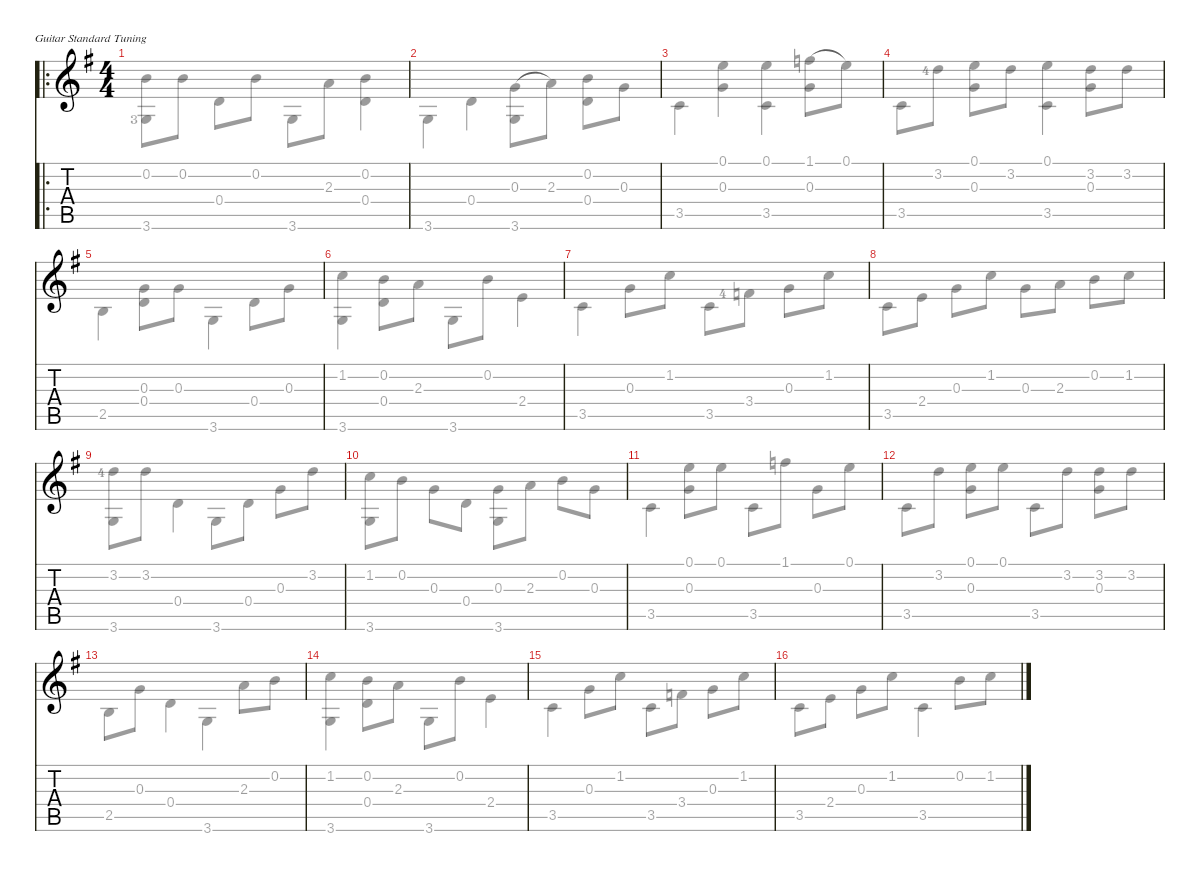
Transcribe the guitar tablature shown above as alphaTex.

\defaultSystemsLayout 4
\hideDynamics
\bracketExtendMode nobrackets
\singleTrackTrackNamePolicy hidden
\multiTrackTrackNamePolicy hidden
\firstSystemTrackNameMode fullname
\firstSystemTrackNameOrientation horizontal
\otherSystemsTrackNameOrientation horizontal
\track ("Nylon Guitar" "Nylon Guit") {instrument acousticguitarnylon}
\staff {score tabs}
\tuning (E4 B3 G3 D3 A2 E2)
\voice
\ro
\ts (4 4)
\ac
\tempo (100 hide)
\clef g2
\ks g
|
|
|
|
|
|
|
|
|
|
|
|
|
|
|
\voice
\clef g2
\ks g
(3.6{lf 4} 0.2).8{dy mf} 0.2.8 0.4.8 0.2.8 3.6.8 2.3.8 (0.2 0.4).4 |
3.6.4 0.4.4 (0.3 3.6).8{legatoorigin} 2.3.8 (0.2 0.4).8 0.3.8 |
3.5.4 (0.3 0.1).4 (0.1 3.5).4 (0.3 1.1).8{legatoorigin} 0.1.8 |
3.5.8 3.2{lf 5}.8 (0.1 0.3).8 3.2.8 (0.1 3.5).4 (0.3 3.2).8 3.2.8 |
2.5.4 (0.4 0.3).8 0.3.8 3.6.4 0.4.8 0.3.8 |
(1.2 3.6).4 (0.4 0.2).8 2.3.8 3.6.8 0.2.8 2.4.4 |
3.5.4 0.3.8 1.2.8 3.5.8 3.4{lf 5}.8 0.3.8 1.2.8 |
3.5.8 2.4.8 0.3.8 1.2.8 0.3.8 2.3.8 0.2.8 1.2.8 |
(3.2{lf 5} 3.6).8 3.2.8 0.4.4 3.6.8 0.4.8 0.3.8 3.2.8 |
(3.6 1.2).8 0.2.8 0.3.8 0.4.8 (0.3 3.6).8 2.3.8 0.2.8 0.3.8 |
3.5.4 (0.3 0.1).8 0.1.8 3.5.8 1.1.8 0.3.8 0.1.8 |
3.5.8 3.2.8 (0.1 0.3).8 0.1.8 3.5.8 3.2.8 (3.2 0.3).8 3.2.8 |
2.5.8 0.3.8 0.4.4 3.6.4 2.3.8 0.2.8 |
(1.2 3.6).4 (0.4 0.2).8 2.3.8 3.6.8 0.2.8 2.4.4 |
3.5.4 0.3.8 1.2.8 3.5.8 3.4.8 0.3.8 1.2.8 |
3.5.8 2.4.8 0.3.8 1.2.8 3.5.4 0.2.8 1.2.8
